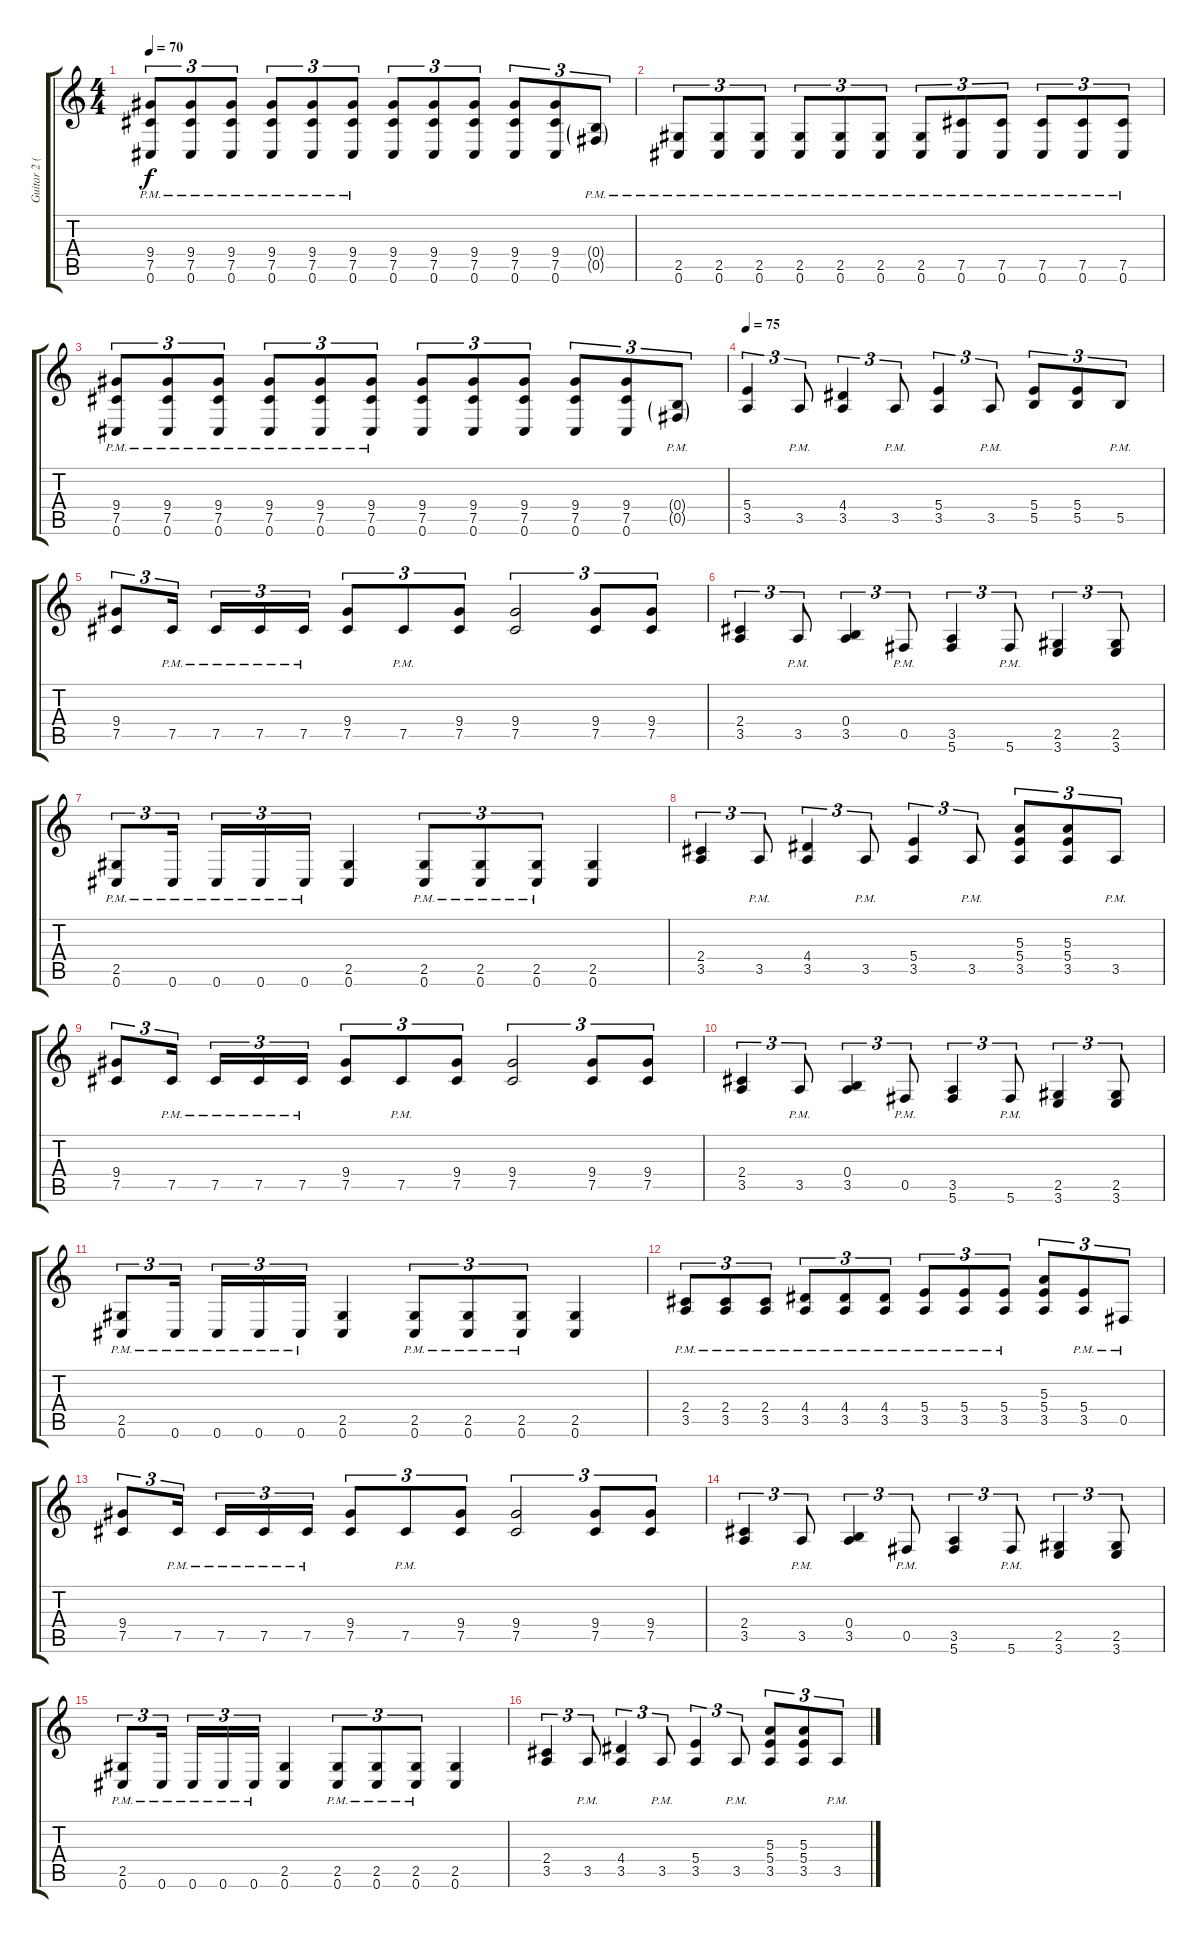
\track ("Guitar 2 (Distortion)" "Guitar 2 (") {instrument distortionguitar}
\staff {score tabs}
\tuning (Db4 Ab3 E3 B2 Gb2 Db2) {hide}
\ts (4 4)
\tempo 70
\clef g2
\ks c
(9.4{pm} 7.5{pm} 0.6{pm}).8{tu (3 2) dy f} (9.4{pm} 7.5{pm} 0.6{pm}).8{tu (3 2)} (9.4{pm} 7.5{pm} 0.6{pm}).8{tu (3 2)} (9.4{pm} 7.5{pm} 0.6{pm}).8{tu (3 2)} (9.4{pm} 7.5{pm} 0.6{pm}).8{tu (3 2)} (9.4{pm} 7.5{pm} 0.6{pm}).8{tu (3 2)} (9.4 7.5 0.6).8{tu (3 2)} (9.4 7.5 0.6).8{tu (3 2)} (9.4 7.5 0.6).8{tu (3 2)} (9.4 7.5 0.6).8{tu (3 2)} (9.4 7.5 0.6).8{tu (3 2)} (0.4{g pm} 0.5{g pm}).8{tu (3 2)} |
(2.5{pm} 0.6{pm}).8{tu (3 2)} (2.5{pm} 0.6{pm}).8{tu (3 2)} (2.5{pm} 0.6{pm}).8{tu (3 2)} (2.5{pm} 0.6{pm}).8{tu (3 2)} (2.5{pm} 0.6{pm}).8{tu (3 2)} (2.5{pm} 0.6{pm}).8{tu (3 2)} (2.5{pm} 0.6{pm}).8{tu (3 2)} (7.5{pm} 0.6{pm}).8{tu (3 2)} (7.5{pm} 0.6{pm}).8{tu (3 2)} (7.5{pm} 0.6{pm}).8{tu (3 2)} (7.5{pm} 0.6{pm}).8{tu (3 2)} (7.5{pm} 0.6{pm}).8{tu (3 2)} |
(9.4{pm} 7.5{pm} 0.6{pm}).8{tu (3 2)} (9.4{pm} 7.5{pm} 0.6{pm}).8{tu (3 2)} (9.4{pm} 7.5{pm} 0.6{pm}).8{tu (3 2)} (9.4{pm} 7.5{pm} 0.6{pm}).8{tu (3 2)} (9.4{pm} 7.5{pm} 0.6{pm}).8{tu (3 2)} (9.4{pm} 7.5{pm} 0.6{pm}).8{tu (3 2)} (9.4 7.5 0.6).8{tu (3 2)} (9.4 7.5 0.6).8{tu (3 2)} (9.4 7.5 0.6).8{tu (3 2)} (9.4 7.5 0.6).8{tu (3 2)} (9.4 7.5 0.6).8{tu (3 2)} (0.4{g pm} 0.5{g pm}).8{tu (3 2)} |
\tempo 75
(5.4 3.5).4{tu (3 2)} 3.5{pm}.8{tu (3 2)} (4.4 3.5).4{tu (3 2)} 3.5{pm}.8{tu (3 2)} (5.4 3.5).4{tu (3 2)} 3.5{pm}.8{tu (3 2)} (5.4 5.5).8{tu (3 2)} (5.4 5.5).8{tu (3 2)} 5.5{pm}.8{tu (3 2)} |
(9.4 7.5).8{tu (3 2)} 7.5{pm}.16{tu (3 2)} 7.5{pm}.16{tu (3 2)} 7.5{pm}.16{tu (3 2)} 7.5{pm}.16{tu (3 2)} (9.4 7.5).8{tu (3 2)} 7.5{pm}.8{tu (3 2)} (9.4 7.5).8{tu (3 2)} (9.4 7.5).2{tu (3 2)} (9.4 7.5).8{tu (3 2)} (9.4 7.5).8{tu (3 2)} |
(2.4 3.5).4{tu (3 2)} 3.5{pm}.8{tu (3 2)} (0.4 3.5).4{tu (3 2)} 0.5{pm}.8{tu (3 2)} (3.5 5.6).4{tu (3 2)} 5.6{pm}.8{tu (3 2)} (2.5 3.6).4{tu (3 2)} (2.5 3.6).8{tu (3 2)} |
(2.5{pm} 0.6{pm}).8{tu (3 2)} 0.6{pm}.16{tu (3 2)} 0.6{pm}.16{tu (3 2)} 0.6{pm}.16{tu (3 2)} 0.6{pm}.16{tu (3 2)} (2.5 0.6).4 (2.5{pm} 0.6{pm}).8{tu (3 2)} (2.5{pm} 0.6{pm}).8{tu (3 2)} (2.5{pm} 0.6{pm}).8{tu (3 2)} (2.5 0.6).4 |
(2.4 3.5).4{tu (3 2)} 3.5{pm}.8{tu (3 2)} (4.4 3.5).4{tu (3 2)} 3.5{pm}.8{tu (3 2)} (5.4 3.5).4{tu (3 2)} 3.5{pm}.8{tu (3 2)} (5.3 5.4 3.5).8{tu (3 2)} (5.3 5.4 3.5).8{tu (3 2)} 3.5{pm}.8{tu (3 2)} |
(9.4 7.5).8{tu (3 2)} 7.5{pm}.16{tu (3 2)} 7.5{pm}.16{tu (3 2)} 7.5{pm}.16{tu (3 2)} 7.5{pm}.16{tu (3 2)} (9.4 7.5).8{tu (3 2)} 7.5{pm}.8{tu (3 2)} (9.4 7.5).8{tu (3 2)} (9.4 7.5).2{tu (3 2)} (9.4 7.5).8{tu (3 2)} (9.4 7.5).8{tu (3 2)} |
(2.4 3.5).4{tu (3 2)} 3.5{pm}.8{tu (3 2)} (0.4 3.5).4{tu (3 2)} 0.5{pm}.8{tu (3 2)} (3.5 5.6).4{tu (3 2)} 5.6{pm}.8{tu (3 2)} (2.5 3.6).4{tu (3 2)} (2.5 3.6).8{tu (3 2)} |
(2.5{pm} 0.6{pm}).8{tu (3 2)} 0.6{pm}.16{tu (3 2)} 0.6{pm}.16{tu (3 2)} 0.6{pm}.16{tu (3 2)} 0.6{pm}.16{tu (3 2)} (2.5 0.6).4 (2.5{pm} 0.6{pm}).8{tu (3 2)} (2.5{pm} 0.6{pm}).8{tu (3 2)} (2.5{pm} 0.6{pm}).8{tu (3 2)} (2.5 0.6).4 |
(2.4{pm} 3.5{pm}).8{tu (3 2)} (2.4{pm} 3.5{pm}).8{tu (3 2)} (2.4{pm} 3.5{pm}).8{tu (3 2)} (4.4{pm} 3.5{pm}).8{tu (3 2)} (4.4{pm} 3.5{pm}).8{tu (3 2)} (4.4{pm} 3.5{pm}).8{tu (3 2)} (5.4{pm} 3.5{pm}).8{tu (3 2)} (5.4{pm} 3.5{pm}).8{tu (3 2)} (5.4{pm} 3.5{pm}).8{tu (3 2)} (5.3 5.4 3.5).8{tu (3 2)} (5.4{pm} 3.5{pm}).8{tu (3 2)} 0.5{pm}.8{tu (3 2)} |
(9.4 7.5).8{tu (3 2)} 7.5{pm}.16{tu (3 2)} 7.5{pm}.16{tu (3 2)} 7.5{pm}.16{tu (3 2)} 7.5{pm}.16{tu (3 2)} (9.4 7.5).8{tu (3 2)} 7.5{pm}.8{tu (3 2)} (9.4 7.5).8{tu (3 2)} (9.4 7.5).2{tu (3 2)} (9.4 7.5).8{tu (3 2)} (9.4 7.5).8{tu (3 2)} |
(2.4 3.5).4{tu (3 2)} 3.5{pm}.8{tu (3 2)} (0.4 3.5).4{tu (3 2)} 0.5{pm}.8{tu (3 2)} (3.5 5.6).4{tu (3 2)} 5.6{pm}.8{tu (3 2)} (2.5 3.6).4{tu (3 2)} (2.5 3.6).8{tu (3 2)} |
(2.5{pm} 0.6{pm}).8{tu (3 2)} 0.6{pm}.16{tu (3 2)} 0.6{pm}.16{tu (3 2)} 0.6{pm}.16{tu (3 2)} 0.6{pm}.16{tu (3 2)} (2.5 0.6).4 (2.5{pm} 0.6{pm}).8{tu (3 2)} (2.5{pm} 0.6{pm}).8{tu (3 2)} (2.5{pm} 0.6{pm}).8{tu (3 2)} (2.5 0.6).4 |
(2.4 3.5).4{tu (3 2)} 3.5{pm}.8{tu (3 2)} (4.4 3.5).4{tu (3 2)} 3.5{pm}.8{tu (3 2)} (5.4 3.5).4{tu (3 2)} 3.5{pm}.8{tu (3 2)} (5.3 5.4 3.5).8{tu (3 2)} (5.3 5.4 3.5).8{tu (3 2)} 3.5{pm}.8{tu (3 2)}
